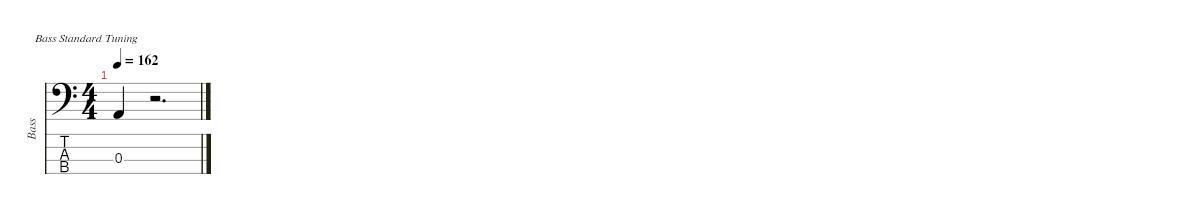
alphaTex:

\defaultSystemsLayout 4
\hideDynamics
\bracketExtendMode nobrackets
\track ("Bass - David Ellefson" "Bass") {instrument electricbasspick}
\staff {score tabs}
\tuning (G2 D2 A1 E1)
\ts (4 4)
\tempo 162
\clef f4
\ks c
0.3.4{dy mf} r.2{d}
